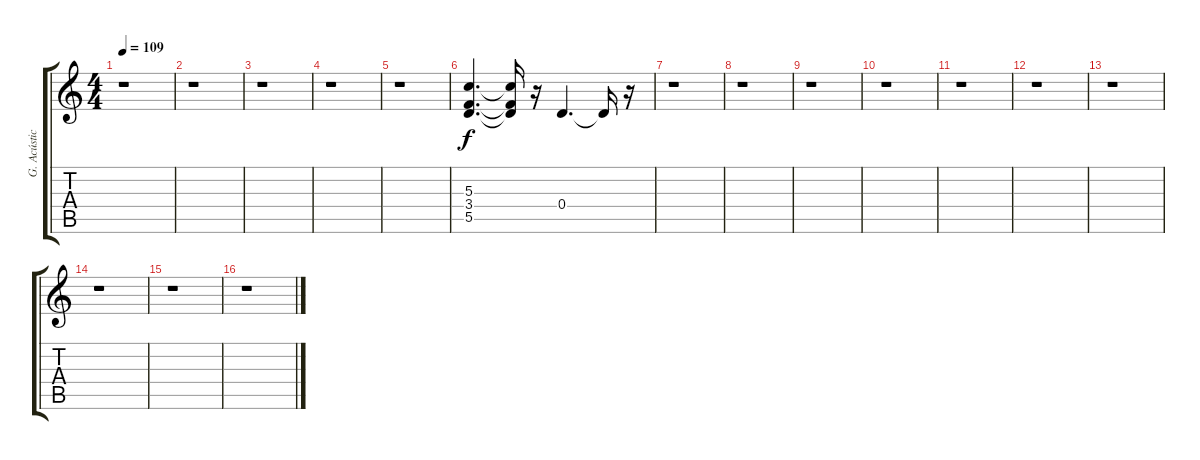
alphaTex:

\track ("G. Acústica II" "G. Acústic") {instrument acousticguitarsteel}
\staff {score tabs}
\tuning (E4 B3 G3 D3 A2 E2) {hide}
\ts (4 4)
\tempo 109
\clef g2
\ks c
r.1{dy f} |
r.1 |
r.1 |
r.1 |
r.1 |
(5.3 3.4 5.5).4{d} (5.3{t} 3.4{t} 5.5{t}).16 r.16 0.4.4{d} 0.4{t}.16 r.16 |
r.1 |
r.1 |
r.1 |
r.1 |
r.1 |
r.1 |
r.1 |
r.1 |
r.1 |
r.1
